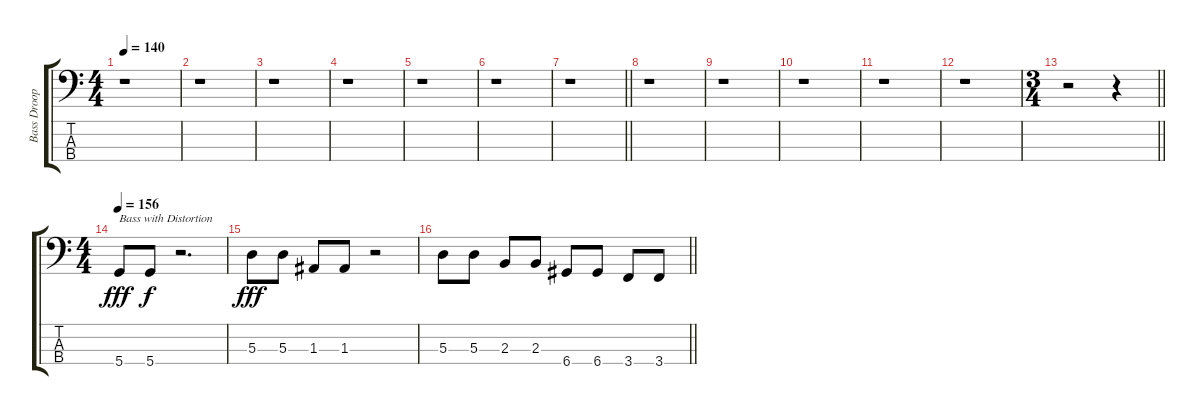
\track ("Bass Droopped D (with Distortion)" "Bass Droop") {instrument electricbassfinger}
\staff {score tabs}
\tuning (G2 D2 A1 D1) {hide}
\ts (4 4)
\tempo 140
\clef f4
\ks c
r.1{dy fff} |
r.1 |
r.1 |
r.1 |
r.1 |
r.1 |
\barLineRight lightlight
r.1 |
r.1 |
r.1 |
r.1 |
r.1 |
r.1 |
\ts (3 4)
\barLineRight lightlight
r.2 r.4 |
\ts (4 4)
\tempo 156
5.4.8{txt "Bass with Distortion" volume 16 balance 0 instrument distortionguitar} 5.4.8{dy f balance 16} r.2{d} |
5.3.8{dy fff balance 0} 5.3.8{balance 16} 1.3.8{balance 0} 1.3.8{balance 16} r.2 |
\barLineRight lightlight
5.3.8{balance 0} 5.3.8{balance 16} 2.3.8{balance 0} 2.3.8{balance 16} 6.4.8{balance 0} 6.4.8{balance 16} 3.4.8{balance 0} 3.4.8{balance 16}
